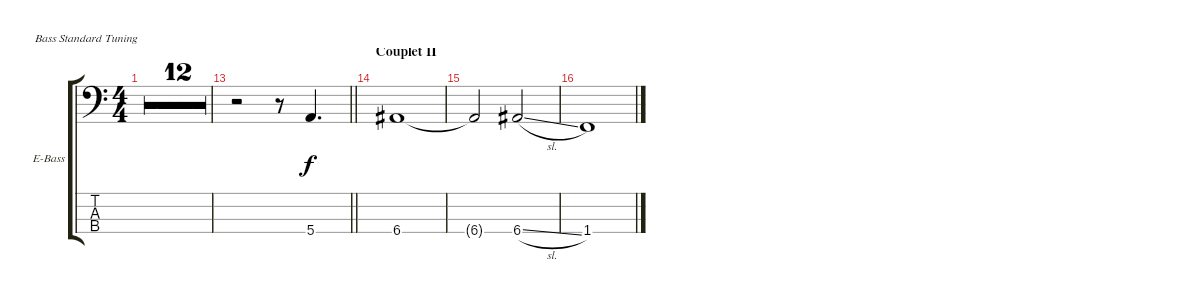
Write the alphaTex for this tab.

\bracketExtendMode groupsimilarinstruments
\firstSystemTrackNameOrientation horizontal
\otherSystemsTrackNameOrientation horizontal
\track ("Roger Waters" "E-Bass") {multiBarRest instrument electricbassfinger}
\staff {score tabs}
\tuning (G2 D2 A1 E1)
\ts (4 4)
\tempo 116
\clef f4
\ks c
|
|
|
|
|
|
|
|
|
|
|
|
\barLineRight lightlight
r.2 r.8 5.4.4{d} |
\section ("" "Couplet II")
6.4.1 |
6.4{t}.2 6.4{sl}.2 |
1.4.1
